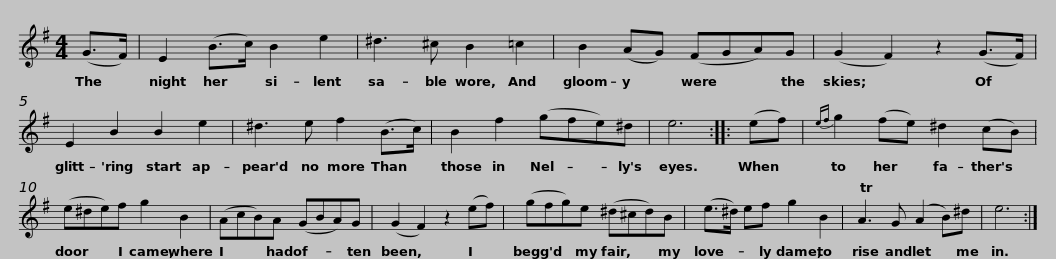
X:1
L:1/8
M:4/4
I:linebreak $
K:Emin
V:1 treble
V:1
 (G>F) | E2 (B>c) B2 e2 | ^d3 ^c B2 =c2 | B2 (AG) (FGA)G | (G2 F2) z2 (G>F) |$ %5
 E2 B2 B2 e2 | ^d3 e f2 (B>c) | B2 f2 (gfe)^d | e6 :: (ef) | %10
{ef} g2 (fe) ^d2 (cB) |$ (e^de)f g2 B2 | (AcB)A (GBA)G | (G2 F2) z2 (ef) | (gfg)e (^d^cd)B | %15
 (e>^d) ef g2 B2 |$ TA3 G (A2 B)^d | e6 :| %18
